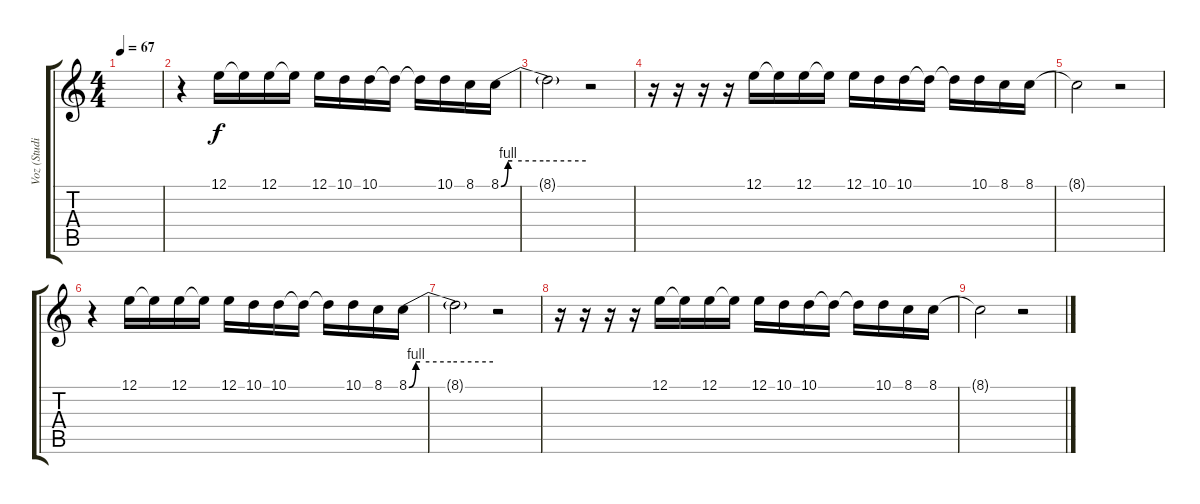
\track ("Voz (Studio)" "Voz (Studi") {instrument choiraahs}
\staff {score tabs}
\tuning (E4 B3 G3 D3 A2 E2) {hide}
\ts (4 4)
\tempo 67
\clef g2
\ks c
|
r.4 12.1.16 12.1{t}.16 12.1.16 12.1{t}.16 12.1.16 10.1.16 10.1.16 10.1{t}.16 10.1{t}.16 10.1.16 8.1.16 8.1{be (custom 0 0 5 4 8 4 30 4 60 4)}.16 |
8.1{t}.2 r.2 |
r.16 r.16 r.16 r.16 12.1.16 12.1{t}.16 12.1.16 12.1{t}.16 12.1.16 10.1.16 10.1.16 10.1{t}.16 10.1{t}.16 10.1.16 8.1.16 8.1.16 |
8.1{t}.2 r.2 |
r.4 12.1.16 12.1{t}.16 12.1.16 12.1{t}.16 12.1.16 10.1.16 10.1.16 10.1{t}.16 10.1{t}.16 10.1.16 8.1.16 8.1{be (custom 0 0 5 4 8 4 30 4 60 4)}.16 |
8.1{t}.2 r.2 |
r.16 r.16 r.16 r.16 12.1.16 12.1{t}.16 12.1.16 12.1{t}.16 12.1.16 10.1.16 10.1.16 10.1{t}.16 10.1{t}.16 10.1.16 8.1.16 8.1.16 |
8.1{t}.2 r.2
